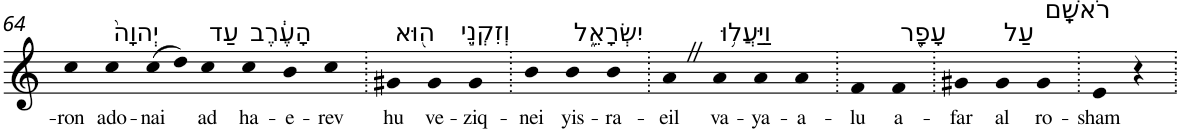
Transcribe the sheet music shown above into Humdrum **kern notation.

**kern	**text
*part1	*part1
*staff1	*staff1
*I"Piano	*
*I'Pno	*
!!LO:PB:g=z
*clefG2	*
*k[]	*
=64	=64
!	!LO:LY:b
4cc	-ron
!LO:TX:a:t=יְהוָה֙	!
!	!LO:LY:b
4cc	ado-
!	!LO:LY:b
(>8cc	-nai
8dd)	.
!LO:TX:a:t=עַד	!
!	!LO:LY:b
4cc	ad
!LO:TX:a:t=הָעֶ֔רֶב	!
!	!LO:LY:b
4cc	ha-
!	!LO:LY:b
4b	-e-
!	!LO:LY:b
4cc	-rev
=65.	=65.
!LO:TX:a:t=ה֖וּא	!
!	!LO:LY:b
4g#X	hu
!LO:TX:a:t=וְזִקְנֵ֣י	!
!	!LO:LY:b
4g#	ve-
!	!LO:LY:b
4g#	-ziq-
=66.	=66.
!	!LO:LY:b
4b	-nei
!LO:TX:a:t=יִשְׂרָאֵ֑ל	!
!	!LO:LY:b
4b	yis-
!	!LO:LY:b
4b	-ra-
=67.	=67.
!	!LO:LY:b
4aZ	-eil
!LO:TX:a:t=וַיַּעֲל֥וּ	!
!	!LO:LY:b
4a	va-
!	!LO:LY:b
4a	-ya-
!	!LO:LY:b
4a	-a-
=68.	=68.
!	!LO:LY:b
4f	-lu
!LO:TX:a:t=עָפָ֖ר	!
!	!LO:LY:b
4f	a-
=69.	=69.
!	!LO:LY:b
4g#X	-far
!LO:TX:a:t=עַל	!
!	!LO:LY:b
4g#	al
!LO:TX:a:t=רֹאשָֽׁם	!
!	!LO:LY:b
4g#	ro-
=70.	=70.
!	!LO:LY:b
4e	-sham
4r	.
=.	=.
*-	*-
